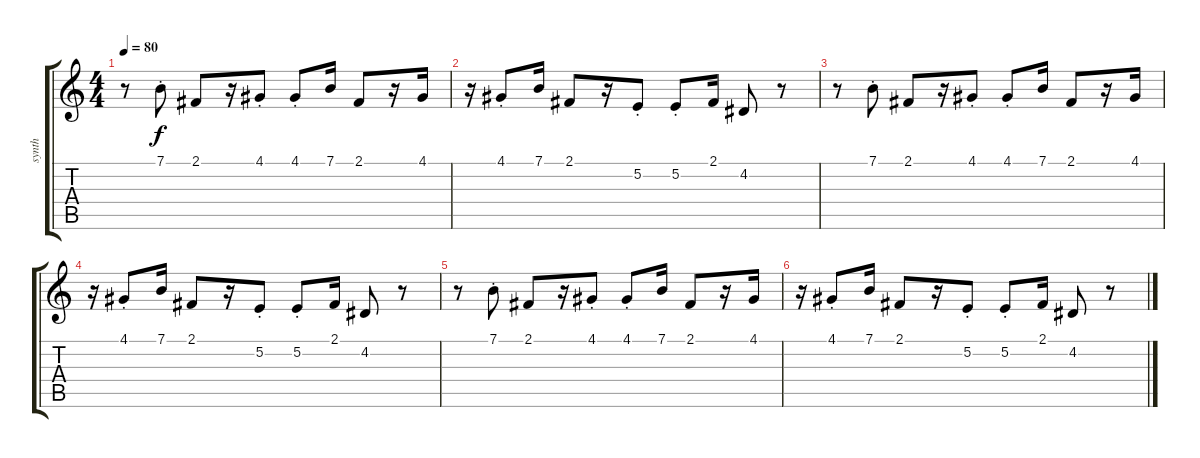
\track ("synth" "synth") {instrument lead2sawtooth}
\staff {score tabs}
\tuning (E4 B3 G3 D3 A2 E2) {hide}
\ts (4 4)
\tempo 80
\clef g2
\ks c
r.8{dy f} 7.1{st}.8 2.1.8 r.16 4.1{st}.8 4.1{st}.8 7.1.16 2.1.8 r.16 4.1.16 |
r.16 4.1{st}.8 7.1.16 2.1.8 r.16 5.2{st}.8 5.2{st}.8 2.1.16 4.2.8 r.8 |
r.8 7.1{st}.8 2.1.8 r.16 4.1{st}.8 4.1{st}.8 7.1.16 2.1.8 r.16 4.1.16 |
r.16 4.1{st}.8 7.1.16 2.1.8 r.16 5.2{st}.8 5.2{st}.8 2.1.16 4.2.8 r.8 |
r.8 7.1{st}.8 2.1.8 r.16 4.1{st}.8 4.1{st}.8 7.1.16 2.1.8 r.16 4.1.16 |
r.16 4.1{st}.8 7.1.16 2.1.8 r.16 5.2{st}.8 5.2{st}.8 2.1.16 4.2.8 r.8
